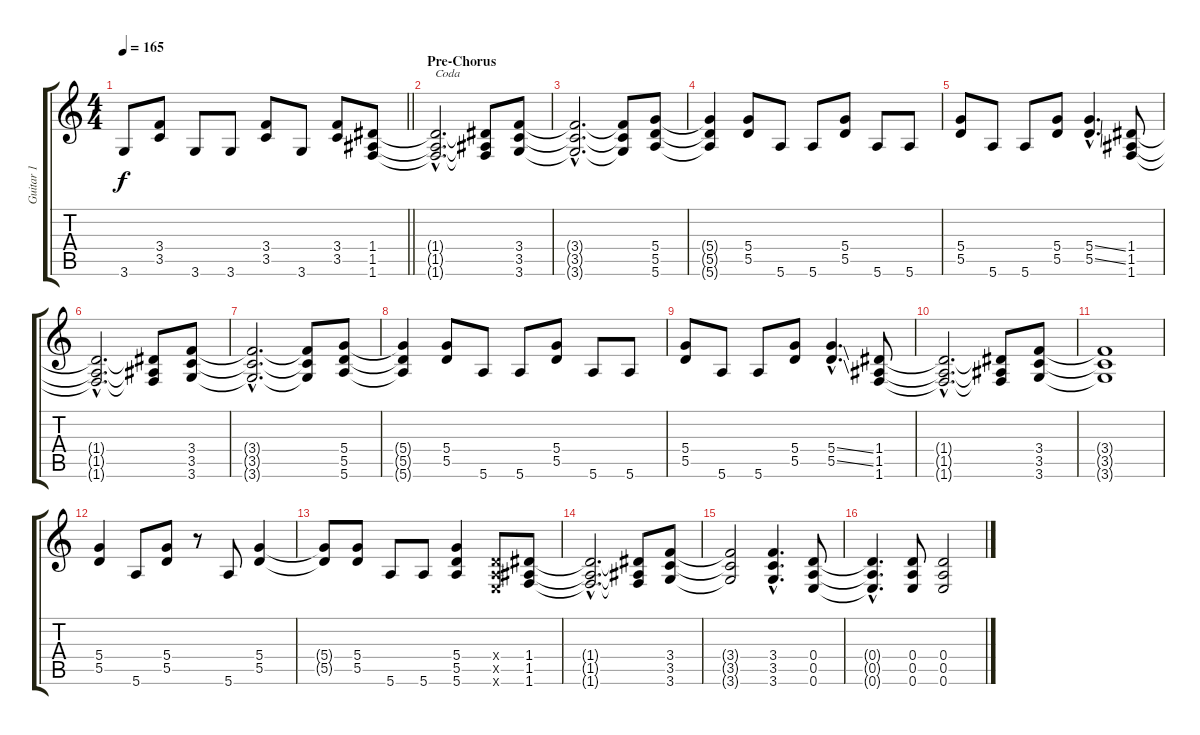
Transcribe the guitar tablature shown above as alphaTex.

\track ("Guitar 1" "Guitar 1") {instrument distortionguitar}
\staff {score tabs}
\tuning (E4 B3 G3 D3 A2 E2) {hide}
\ts (4 4)
\tempo 165
\clef g2
\barLineRight lightlight
\ks c
3.6.8{dy f} (3.4 3.5).8 3.6.8 3.6.8 (3.4 3.5).8 3.6.8 (3.4 3.5).8 (1.4 1.5 1.6).8 |
\section ("" "Pre-Chorus")
(1.4{hac t} 1.5{hac t} 1.6{hac t}).2{d txt "Coda"} (1.4{t} 1.5{t} 1.6{t}).8 (3.4 3.5 3.6).8 |
(3.4{hac t} 3.5{hac t} 3.6{hac t}).2{d} (3.4{t} 3.5{t} 3.6{t}).8 (5.4 5.5 5.6).8 |
(5.4{t} 5.5{t} 5.6{t}).4 (5.4 5.5).8 5.6.8 5.6.8 (5.4 5.5).8 5.6.8 5.6.8 |
(5.4 5.5).8 5.6.8 5.6.8 (5.4 5.5).8 (5.4{ss hac} 5.5{ss hac}).4{d} (1.4 1.5 1.6).8 |
(1.4{hac t} 1.5{hac t} 1.6{hac t}).2{d} (1.4{t} 1.5{t} 1.6{t}).8 (3.4 3.5 3.6).8 |
(3.4{hac t} 3.5{hac t} 3.6{hac t}).2{d} (3.4{t} 3.5{t} 3.6{t}).8 (5.4 5.5 5.6).8 |
(5.4{t} 5.5{t} 5.6{t}).4 (5.4 5.5).8 5.6.8 5.6.8 (5.4 5.5).8 5.6.8 5.6.8 |
(5.4 5.5).8 5.6.8 5.6.8 (5.4 5.5).8 (5.4{ss hac} 5.5{ss hac}).4{d} (1.4 1.5 1.6).8 |
(1.4{hac t} 1.5{hac t} 1.6{hac t}).2{d} (1.4{t} 1.5{t} 1.6{t}).8 (3.4 3.5 3.6).8 |
(3.4{t} 3.5{t} 3.6{t}).1 |
(5.4 5.5).4 5.6.8 (5.4 5.5).8 r.8 5.6.8 (5.4 5.5).4 |
(5.4{t} 5.5{t}).8 (5.4 5.5).8 5.6.8 5.6.8 (5.4 5.5 5.6).4 (0.4{x} 0.5{x} 0.6{x}).8 (1.4 1.5 1.6).8 |
(1.4{hac t} 1.5{hac t} 1.6{hac t}).2{d} (1.4{t} 1.5{t} 1.6{t}).8 (3.4 3.5 3.6).8 |
(3.4{t} 3.5{t} 3.6{t}).2 (3.4{hac} 3.5{hac} 3.6{hac}).4{d} (0.4 0.5 0.6).8 |
(0.4{hac t} 0.5{hac t} 0.6{hac t}).4{d} (0.4 0.5 0.6).8 (0.4 0.5 0.6).2
